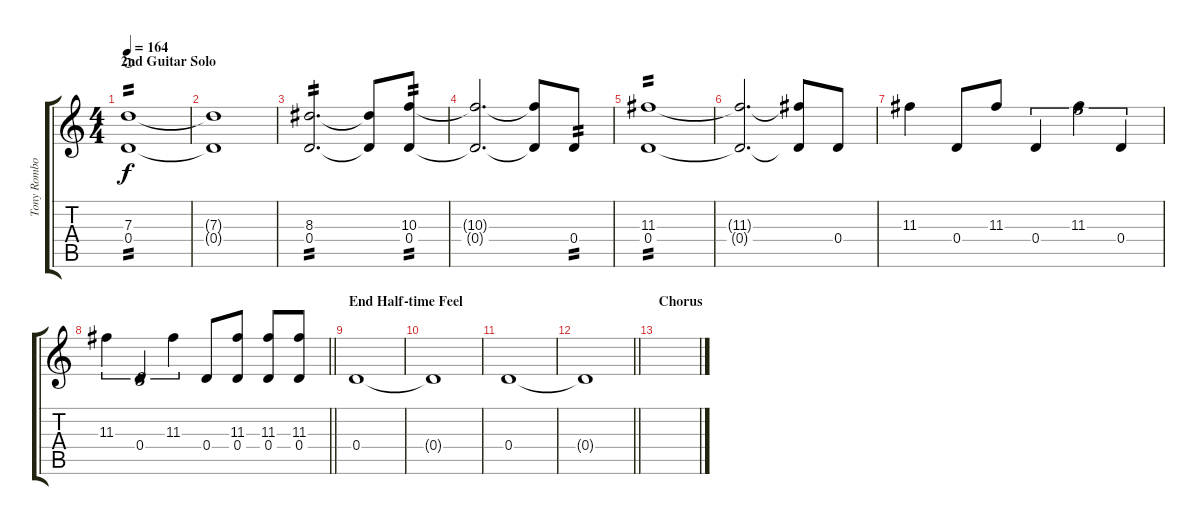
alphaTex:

\track ("Tony Rombola(solo)" "Tony Rombo") {instrument distortionguitar}
\staff {score tabs}
\tuning (E4 B3 G3 D3 A2 D2) {hide}
\ts (4 4)
\section ("" "2nd Guitar Solo")
\tempo 164
\clef g2
\ks c
(7.3 0.4).1{tp 2 dy f waho} |
(7.3{t} 0.4{t}).1 |
(8.3 0.4).2{d tp 2} (8.3{t} 0.4{t}).8 (10.3 0.4).8{tp 2} |
(10.3{t} 0.4{t}).2{d} (10.3{t} 0.4{t}).8 0.4.8{tp 2} |
(11.3 0.4).1{tp 2} |
(11.3{t} 0.4{t}).2{d} (11.3{t} 0.4{t}).8 0.4.8 |
11.3.4 0.4.8 11.3.8 0.4.4{tu (3 2)} 11.3.4{tu (3 2)} 0.4.4{tu (3 2)} |
\barLineRight lightlight
11.3.4{tu (3 2)} 0.4.4{tu (3 2)} 11.3.4{tu (3 2)} 0.4.8 (11.3 0.4).8 (11.3 0.4).8 (11.3 0.4).8 |
\section ("" "End Half-time Feel")
0.4.1 |
0.4{t}.1 |
0.4.1 |
\barLineRight lightlight
0.4{t}.1 |
\section ("" "Chorus")
